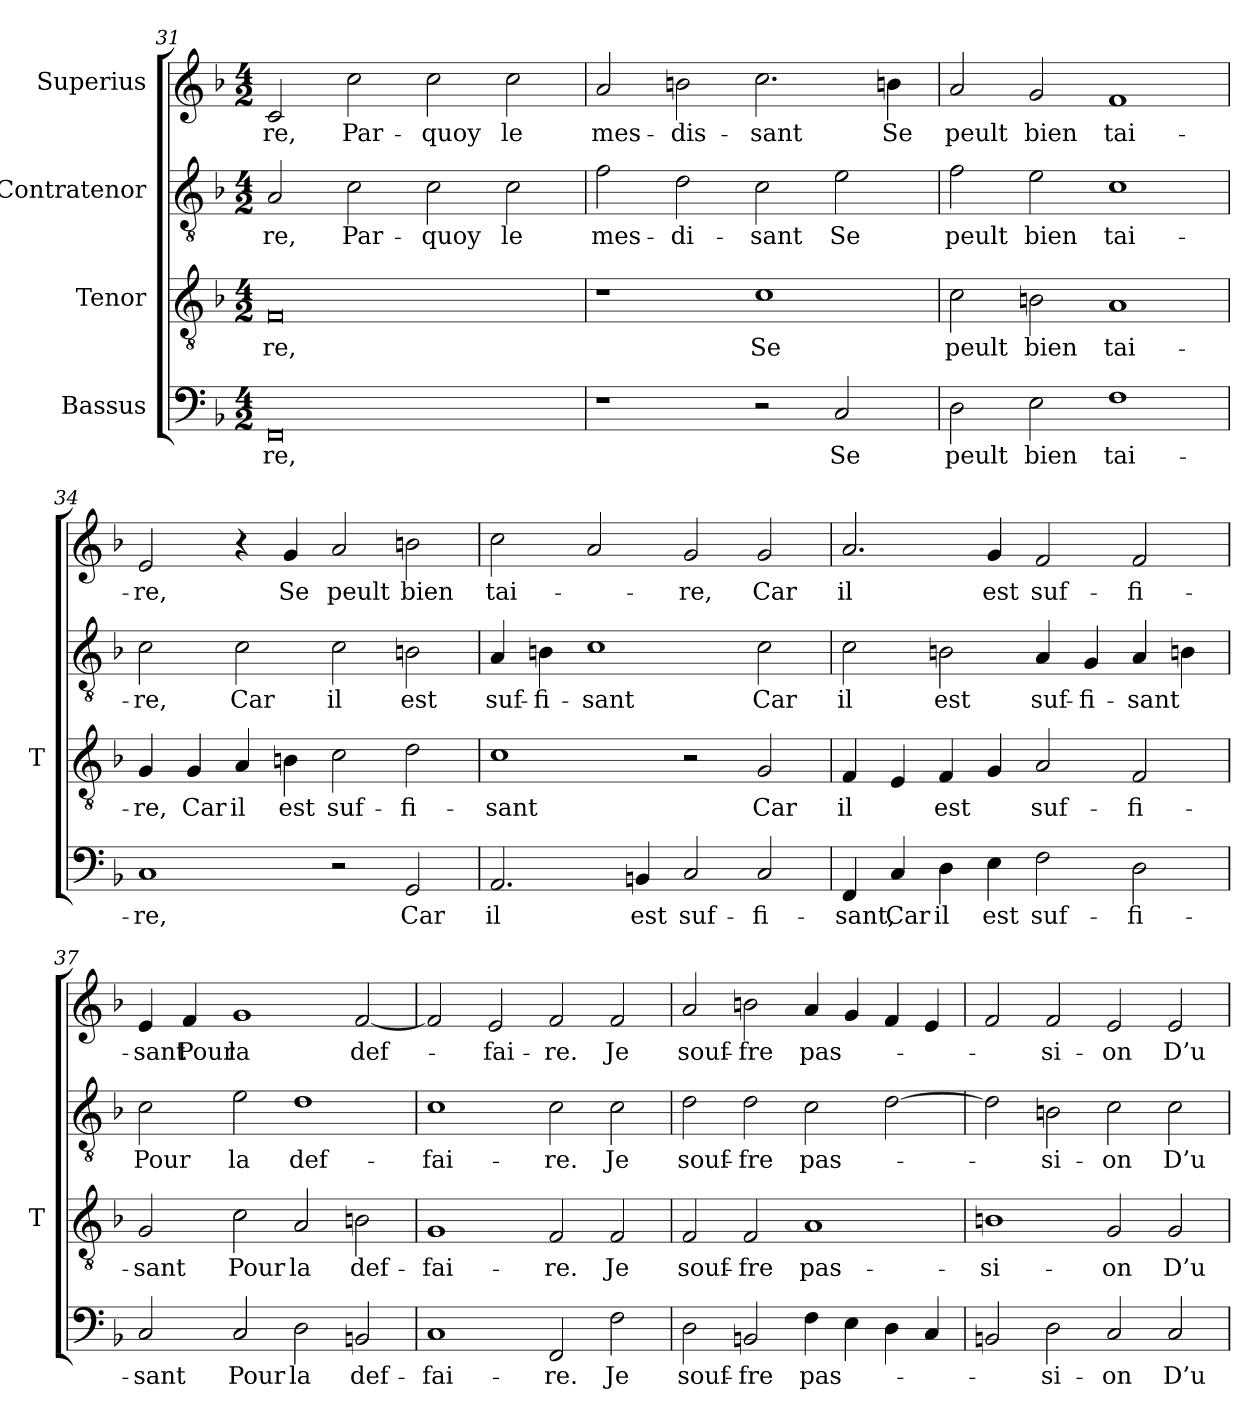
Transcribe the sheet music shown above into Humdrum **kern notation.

**kern	**text	**kern	**text	**kern	**text	**kern	**text
*part4	*part4	*part3	*part3	*part2	*part2	*part1	*part1
*staff4	*staff4	*staff3	*staff3	*staff2	*staff2	*staff1	*staff1
*I"Bassus	*	*I"Tenor	*	*I"Contratenor	*	*I"Superius	*
*	*	*I'T	*	*	*	*	*
*clefF4	*	*clefGv2	*	*clefGv2	*	*clefG2	*
*k[b-]	*	*k[b-]	*	*k[b-]	*	*k[b-]	*
*M4/2	*	*M4/2	*	*M4/2	*	*M4/2	*
=31	=31	=31	=31	=31	=31	=31	=31
0FF	-re,	0F	-re,	2A	-re,	2c	-re,
.	.	.	.	2c	Par-	2cc	Par-
.	.	.	.	2c	-quoy	2cc	-quoy
.	.	.	.	2c	-le	2cc	-le
=32	=32	=32	=32	=32	=32	=32	=32
1r	.	1r	.	2f	mes-	2a	mes-
.	.	.	.	2d	di-	2bn	dis-
2r	.	1c	-Se	2c	-sant	2.cc	-sant
2C	-Se	.	.	2e	-Se	.	.
.	.	.	.	.	.	4bn	-Se
=33	=33	=33	=33	=33	=33	=33	=33
2D	-peult	2c	-peult	2f	-peult	2a	-peult
2E	-bien	2Bn	-bien	2e	-bien	2g	-bien
1F	tai-	1A	tai-	1c	tai-	1f	tai-
=34	=34	=34	=34	=34	=34	=34	=34
1C	-re,	4G	-re,	2c	-re,	2e	-re,
.	.	4G	-Car	.	.	.	.
.	.	4A	-il	2c	-Car	4r	.
.	.	4Bn	-est	.	.	4g	-Se
2r	.	2c	suf-	2c	-il	2a	-peult
2GG	-Car	2d	fi-	2Bn	-est	2bn	-bien
=35	=35	=35	=35	=35	=35	=35	=35
2.AA	-il	1c	-sant	4A	suf-	2cc	tai-
.	.	.	.	4Bn	fi-	.	.
.	.	.	.	1c	-sant	2a	.
4BBn	-est	.	.	.	.	.	.
2C	suf-	2r	.	.	.	2g	-re,
2C	fi-	2G	-Car	2c	-Car	2g	-Car
=36	=36	=36	=36	=36	=36	=36	=36
4FF	-sant,	4F	-il	2c	-il	2.a	-il
4C	-Car	4E	.	.	.	.	.
4D	-il	4F	-est	2Bn	-est	.	.
4E	-est	4G	.	.	.	4g	-est
2F	suf-	2A	suf-	4A	suf-	2f	suf-
.	.	.	.	4G	fi-	.	.
2D	fi-	2F	fi-	4A	-sant	2f	fi-
.	.	.	.	4Bn	.	.	.
=37	=37	=37	=37	=37	=37	=37	=37
2C	-sant	2G	-sant	2c	-Pour	4e	-sant
.	.	.	.	.	.	4f	-Pour
2C	-Pour	2c	-Pour	2e	-la	1g	-la
2D	-la	2A	-la	1d	def-	.	.
2BBn	def-	2Bn	def-	.	.	[2f	def-
=38	=38	=38	=38	=38	=38	=38	=38
1C	fai-	1G	fai-	1c	fai-	2f]	.
.	.	.	.	.	.	2e	fai-
2FF	-re.	2F	-re.	2c	-re.	2f	-re.
2F	-Je	2F	-Je	2c	-Je	2f	-Je
=39	=39	=39	=39	=39	=39	=39	=39
2D	souf-	2F	souf-	2d	souf-	2a	souf-
2BBn	-fre	2F	-fre	2d	-fre	2bn	-fre
4F	pas-	1A	pas-	2c	pas-	4a	pas-
4E	.	.	.	.	.	4g	.
4D	.	.	.	[2d	.	4f	.
4C	.	.	.	.	.	4e	.
=40	=40	=40	=40	=40	=40	=40	=40
2BBn	.	1Bn	si-	2d]	.	2f	.
2D	si-	.	.	2Bn	si-	2f	si-
2C	-on	2G	-on	2c	-on	2e	-on
2C	D’u-	2G	D’u-	2c	D’u-	2e	D’u-
=	=	=	=	=	=	=	=
*-	*-	*-	*-	*-	*-	*-	*-
